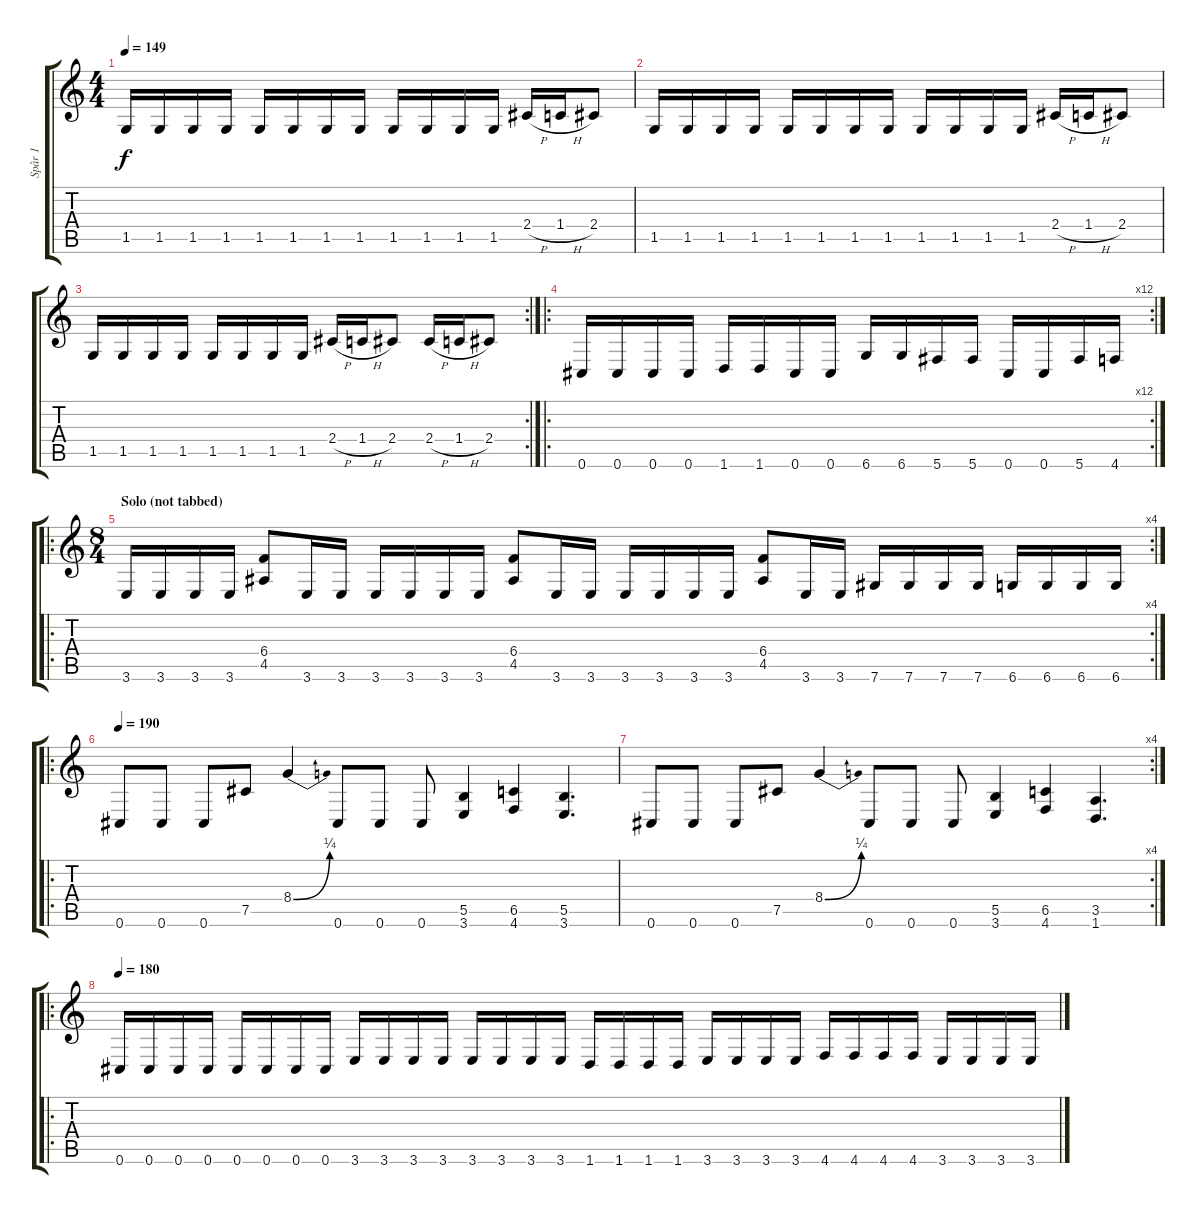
\track ("Spår 1" "Spår 1") {instrument distortionguitar}
\staff {score tabs}
\tuning (Db4 Ab3 E3 B2 Gb2 Db2) {hide}
\ts (4 4)
\tempo 149
\clef g2
\ks c
1.5.16{dy f} 1.5.16 1.5.16 1.5.16 1.5.16 1.5.16 1.5.16 1.5.16 1.5.16 1.5.16 1.5.16 1.5.16 2.4{h}.16 1.4{h}.16 2.4.8 |
1.5.16 1.5.16 1.5.16 1.5.16 1.5.16 1.5.16 1.5.16 1.5.16 1.5.16 1.5.16 1.5.16 1.5.16 2.4{h}.16 1.4{h}.16 2.4.8 |
\rc 2
1.5.16 1.5.16 1.5.16 1.5.16 1.5.16 1.5.16 1.5.16 1.5.16 2.4{h}.16 1.4{h}.16 2.4.8 2.4{h}.16 1.4{h}.16 2.4.8 |
\ro
\rc 12
0.6.16 0.6.16 0.6.16 0.6.16 1.6.16 1.6.16 0.6.16 0.6.16 6.6.16 6.6.16 5.6.16 5.6.16 0.6.16 0.6.16 5.6.16 4.6.16 |
\ro
\rc 4
\ts (8 4)
\section ("" "Solo (not tabbed)")
3.6.16 3.6.16 3.6.16 3.6.16 (6.4 4.5).8 3.6.16 3.6.16 3.6.16 3.6.16 3.6.16 3.6.16 (6.4 4.5).8 3.6.16 3.6.16 3.6.16 3.6.16 3.6.16 3.6.16 (6.4 4.5).8 3.6.16 3.6.16 7.6.16 7.6.16 7.6.16 7.6.16 6.6.16 6.6.16 6.6.16 6.6.16 |
\ro
\tempo 190
0.6.8 0.6.8 0.6.8 7.5.8 8.4{be (bend 0 0 60 1)}.4 0.6.8 0.6.8 0.6.8 (5.5 3.6).4 (6.5 4.6).4 (5.5 3.6).4{d} |
\rc 4
0.6.8 0.6.8 0.6.8 7.5.8 8.4{be (bend 0 0 60 1)}.4 0.6.8 0.6.8 0.6.8 (5.5 3.6).4 (6.5 4.6).4 (3.5 1.6).4{d} |
\ro
\tempo 180
0.6.16 0.6.16 0.6.16 0.6.16 0.6.16 0.6.16 0.6.16 0.6.16 3.6.16 3.6.16 3.6.16 3.6.16 3.6.16 3.6.16 3.6.16 3.6.16 1.6.16 1.6.16 1.6.16 1.6.16 3.6.16 3.6.16 3.6.16 3.6.16 4.6.16 4.6.16 4.6.16 4.6.16 3.6.16 3.6.16 3.6.16 3.6.16
